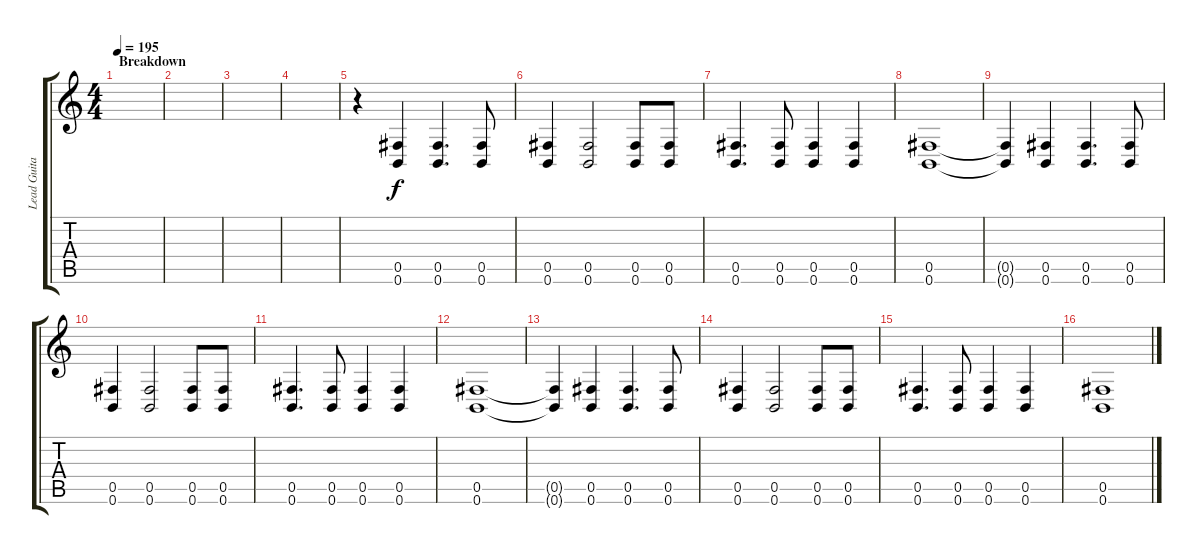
\track ("Lead Guitar" "Lead Guita") {instrument distortionguitar}
\staff {score tabs}
\tuning (Db4 Ab3 E3 B2 Gb2 B1) {hide}
\ts (4 4)
\section ("" "Breakdown")
\tempo 195
\clef g2
\ks c
|
|
|
|
r.4 (0.5 0.6).4 (0.5 0.6).4{d} (0.5 0.6).8 |
(0.5 0.6).4 (0.5 0.6).2 (0.5 0.6).8 (0.5 0.6).8 |
(0.5 0.6).4{d} (0.5 0.6).8 (0.5 0.6).4 (0.5 0.6).4 |
(0.5 0.6).1 |
(0.5{t} 0.6{t}).4 (0.5 0.6).4 (0.5 0.6).4{d} (0.5 0.6).8 |
(0.5 0.6).4 (0.5 0.6).2 (0.5 0.6).8 (0.5 0.6).8 |
(0.5 0.6).4{d} (0.5 0.6).8 (0.5 0.6).4 (0.5 0.6).4 |
(0.5 0.6).1 |
(0.5{t} 0.6{t}).4 (0.5 0.6).4 (0.5 0.6).4{d} (0.5 0.6).8 |
(0.5 0.6).4 (0.5 0.6).2 (0.5 0.6).8 (0.5 0.6).8 |
(0.5 0.6).4{d} (0.5 0.6).8 (0.5 0.6).4 (0.5 0.6).4 |
(0.5 0.6).1
